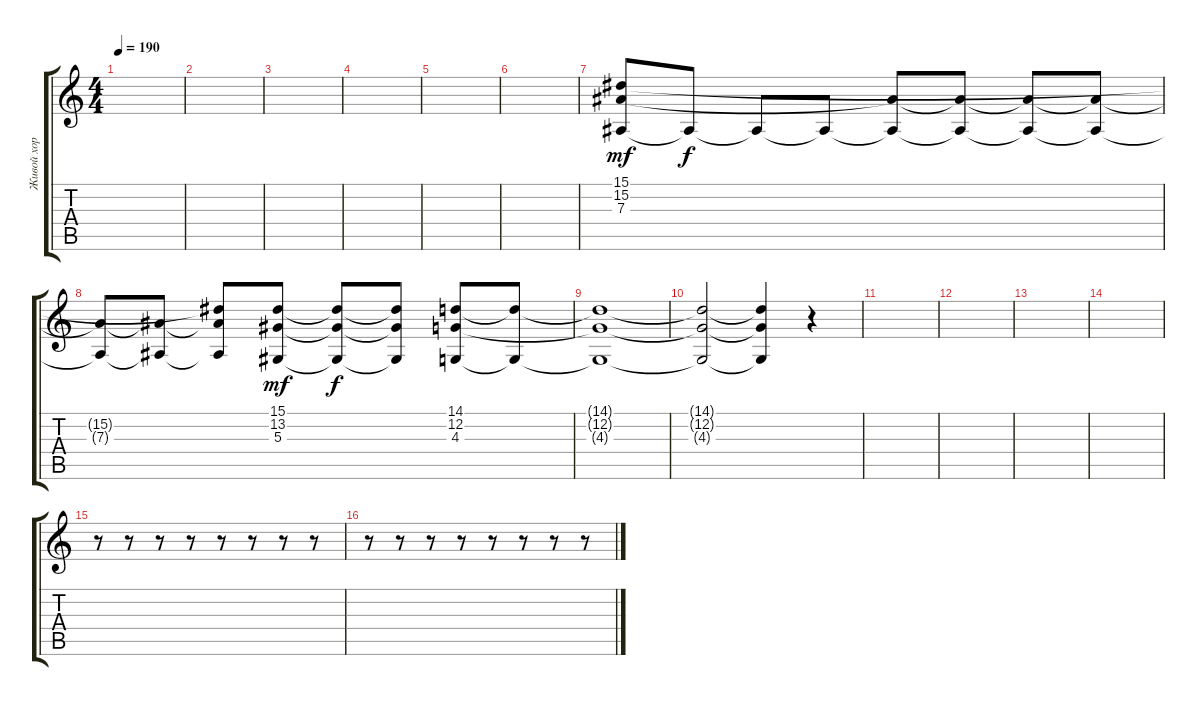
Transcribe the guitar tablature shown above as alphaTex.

\track ("Живой хор + стринги" "Живой хор ") {instrument choiraahs}
\staff {score tabs}
\tuning (C4 G3 Eb3 Bb2 F2 C2) {hide}
\ts (4 4)
\tempo 190
\clef g2
\ks c
|
|
|
|
|
|
(15.1 15.2 7.3).8{dy mf} 7.3{t}.8{dy f} 7.3{t}.8 7.3{t}.8 (15.2{t} 7.3{t}).8 (15.2{t} 7.3{t}).8 (15.2{t} 7.3{t}).8 (15.2{t} 7.3{t}).8 |
(15.2{t} 7.3{t}).8 (15.2{t} 7.3{t}).8 (15.1{t} 15.2{t} 7.3{t}).8 (15.1 13.2 5.3).8{dy mf} (15.1{t} 13.2{t} 5.3{t}).8{dy f} (15.1{t} 13.2{t} 5.3{t}).8 (14.1 12.2 4.3).8 (14.1{t} 4.3{t}).8 |
(14.1{t} 12.2{t} 4.3{t}).1 |
(14.1{t} 12.2{t} 4.3{t}).2 (14.1{t} 12.2{t} 4.3{t}).4 r.4 |
|
|
|
|
r.8 r.8 r.8 r.8 r.8 r.8 r.8 r.8 |
r.8 r.8 r.8 r.8 r.8 r.8 r.8 r.8
